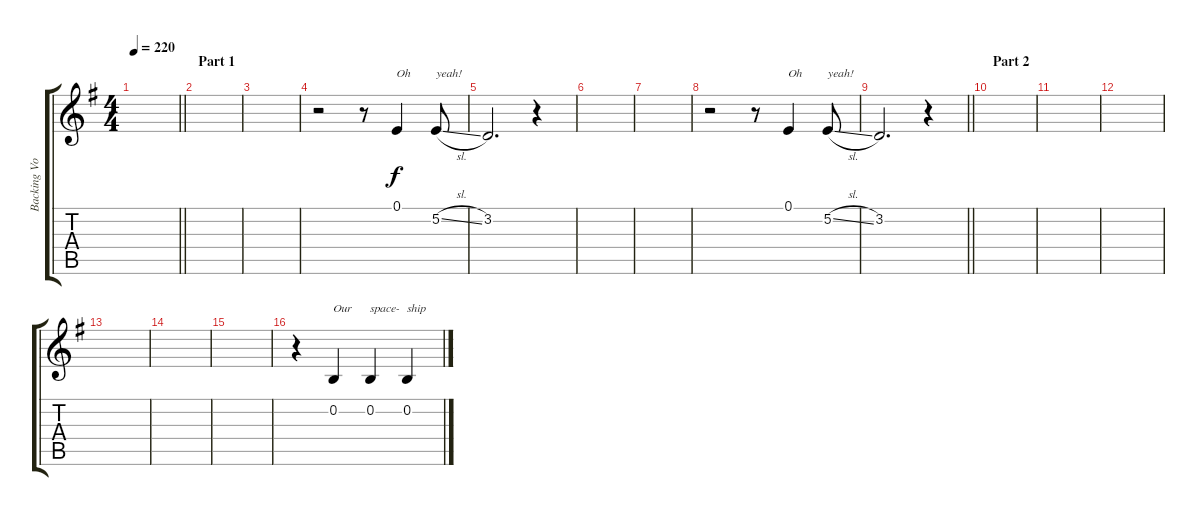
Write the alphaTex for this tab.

\track ("Backing Vocals - James Johnston" "Backing Vo") {instrument altosax}
\staff {score tabs}
\tuning (E4 B3 G3 D3 A2 E2) {hide}
\ts (4 4)
\tempo 220
\clef g2
\barLineRight lightlight
\ks eminor
|
\section ("" "Part 1")
|
|
r.2 r.8 0.1.4{txt "Oh"} 5.2{sl}.8{txt "yeah!"} |
3.2.2{d} r.4 |
|
|
r.2 r.8 0.1.4{txt "Oh"} 5.2{sl}.8{txt "yeah!"} |
\barLineRight lightlight
3.2.2{d} r.4 |
\section ("" "Part 2")
|
|
|
|
|
|
r.4 0.2.4{txt "Our"} 0.2.4{txt "space-"} 0.2.4{txt "ship"}
